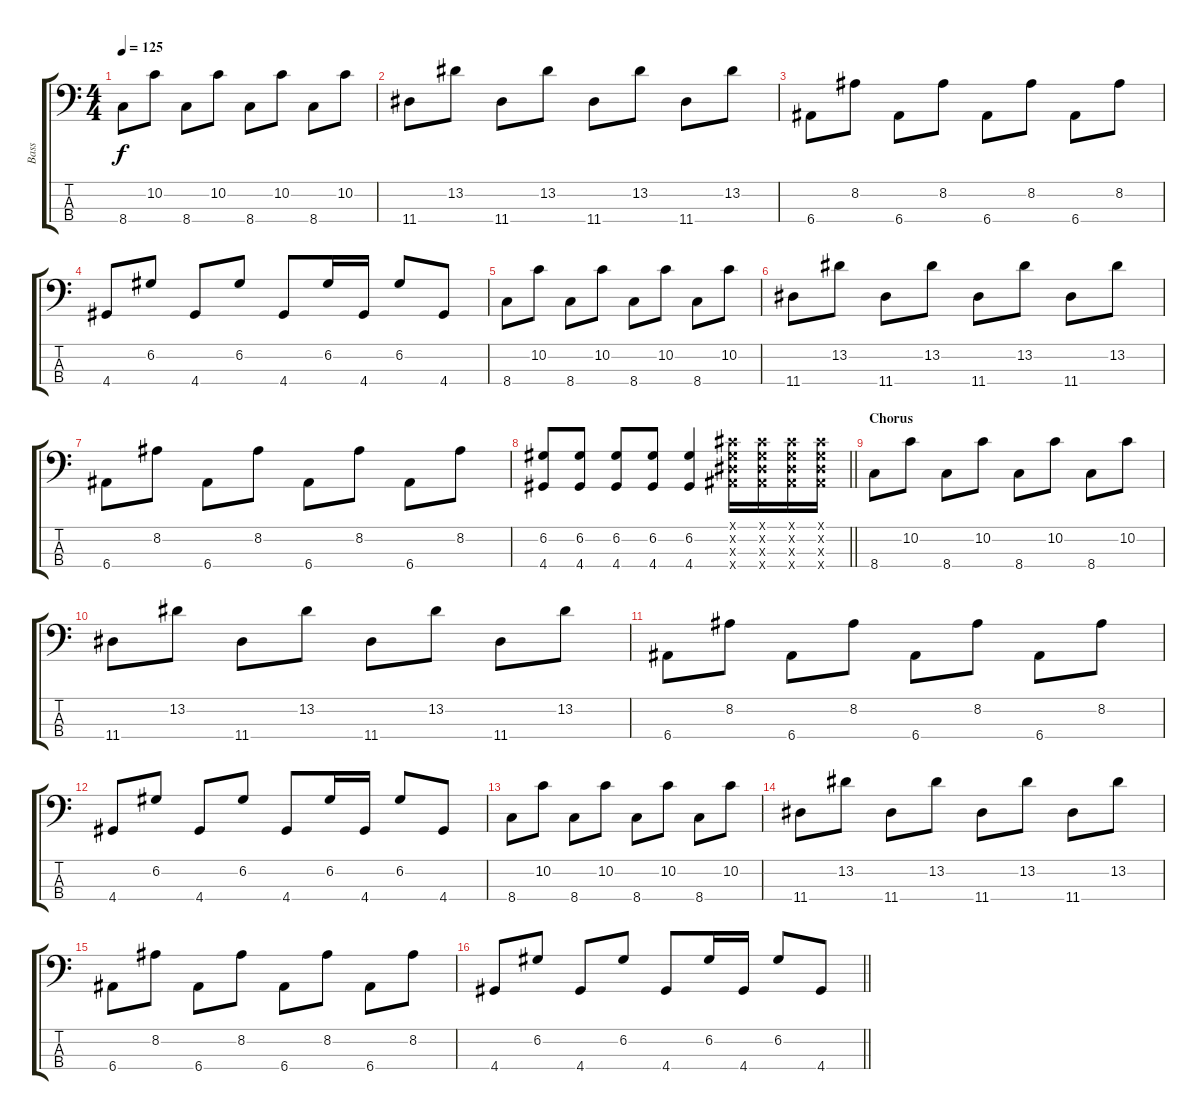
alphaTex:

\track ("Bass" "Bass") {instrument electricbassfinger}
\staff {score tabs}
\tuning (G2 D2 A1 E1) {hide}
\ts (4 4)
\tempo 125
\clef f4
\ks c
8.4.8{dy f} 10.2.8 8.4.8 10.2.8 8.4.8 10.2.8 8.4.8 10.2.8 |
11.4.8 13.2.8 11.4.8 13.2.8 11.4.8 13.2.8 11.4.8 13.2.8 |
6.4.8 8.2.8 6.4.8 8.2.8 6.4.8 8.2.8 6.4.8 8.2.8 |
4.4.8 6.2.8 4.4.8 6.2.8 4.4.8 6.2.16 4.4.16 6.2.8 4.4.8 |
8.4.8 10.2.8 8.4.8 10.2.8 8.4.8 10.2.8 8.4.8 10.2.8 |
11.4.8 13.2.8 11.4.8 13.2.8 11.4.8 13.2.8 11.4.8 13.2.8 |
6.4.8 8.2.8 6.4.8 8.2.8 6.4.8 8.2.8 6.4.8 8.2.8 |
\barLineRight lightlight
(6.2 4.4).8 (6.2 4.4).8 (6.2 4.4).8 (6.2 4.4).8 (6.2 4.4).4 (6.1{x} 6.2{x} 6.3{x} 6.4{x}).16 (6.1{x} 6.2{x} 6.3{x} 6.4{x}).16 (6.1{x} 6.2{x} 6.3{x} 6.4{x}).16 (6.1{x} 6.2{x} 6.3{x} 6.4{x}).16 |
\section ("" "Chorus")
8.4.8 10.2.8 8.4.8 10.2.8 8.4.8 10.2.8 8.4.8 10.2.8 |
11.4.8 13.2.8 11.4.8 13.2.8 11.4.8 13.2.8 11.4.8 13.2.8 |
6.4.8 8.2.8 6.4.8 8.2.8 6.4.8 8.2.8 6.4.8 8.2.8 |
4.4.8 6.2.8 4.4.8 6.2.8 4.4.8 6.2.16 4.4.16 6.2.8 4.4.8 |
8.4.8 10.2.8 8.4.8 10.2.8 8.4.8 10.2.8 8.4.8 10.2.8 |
11.4.8 13.2.8 11.4.8 13.2.8 11.4.8 13.2.8 11.4.8 13.2.8 |
6.4.8 8.2.8 6.4.8 8.2.8 6.4.8 8.2.8 6.4.8 8.2.8 |
\barLineRight lightlight
4.4.8 6.2.8 4.4.8 6.2.8 4.4.8 6.2.16 4.4.16 6.2.8 4.4.8
